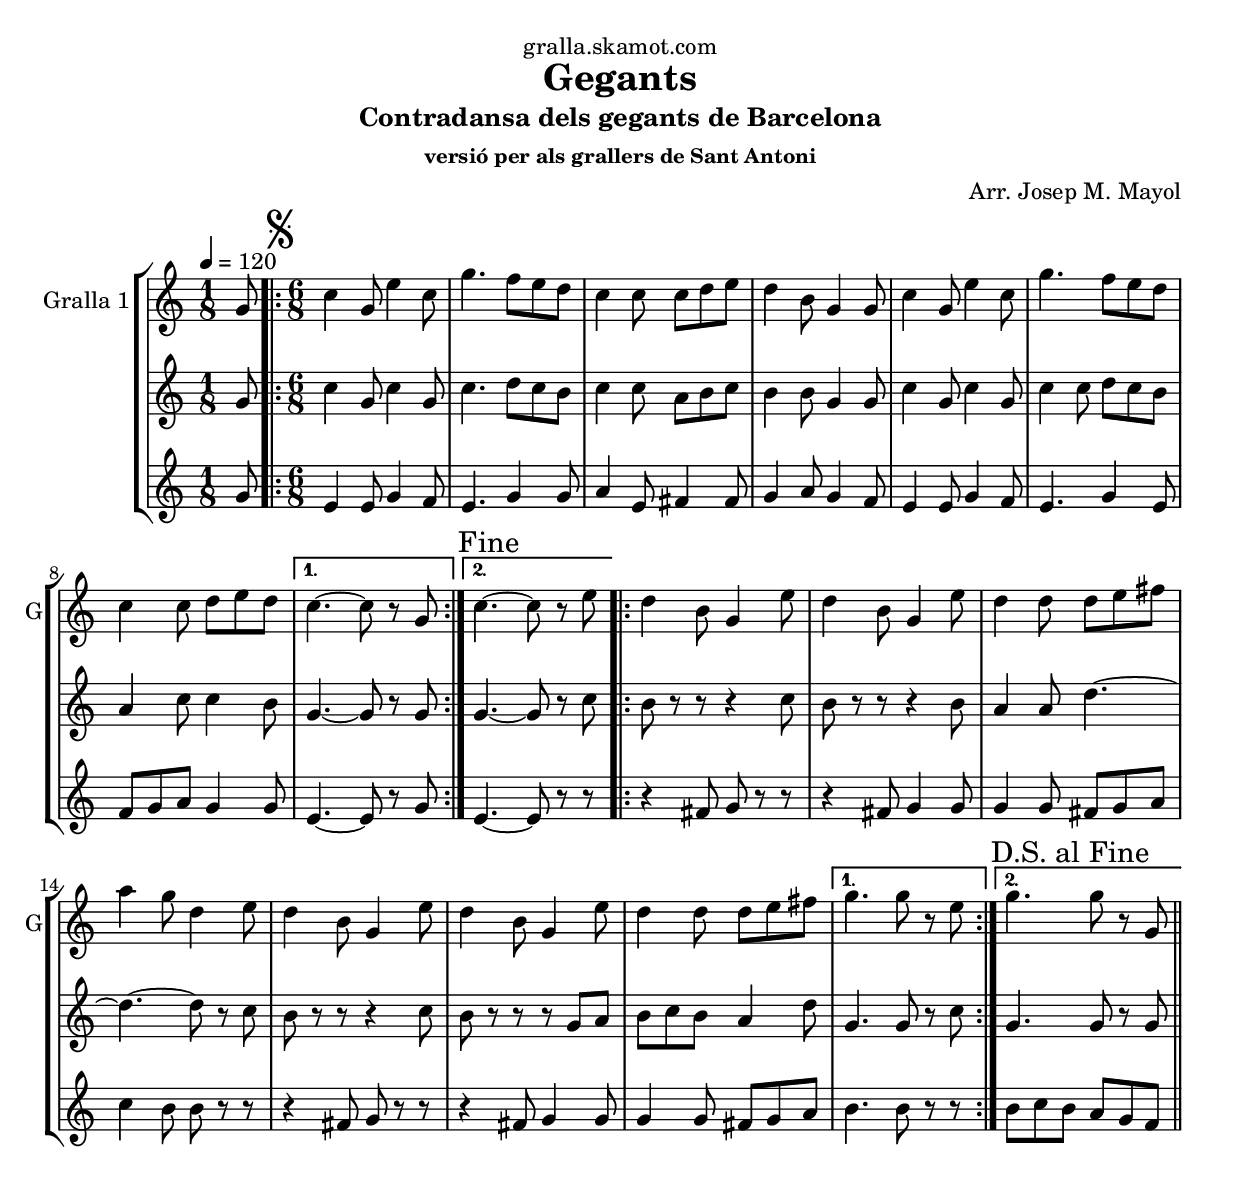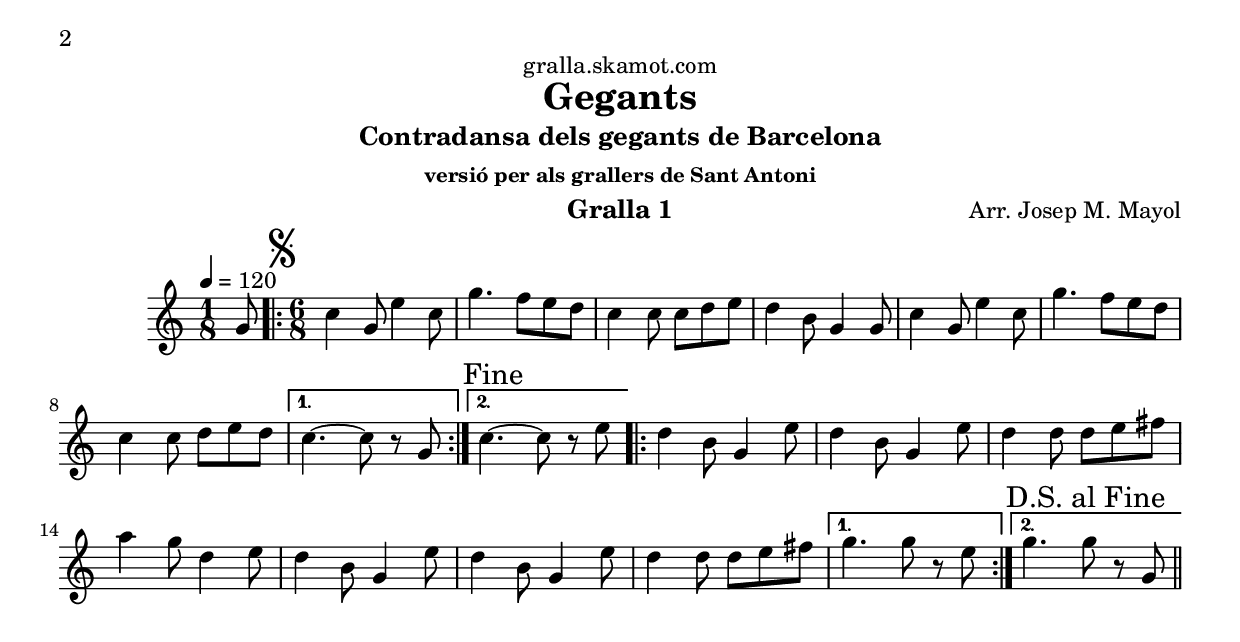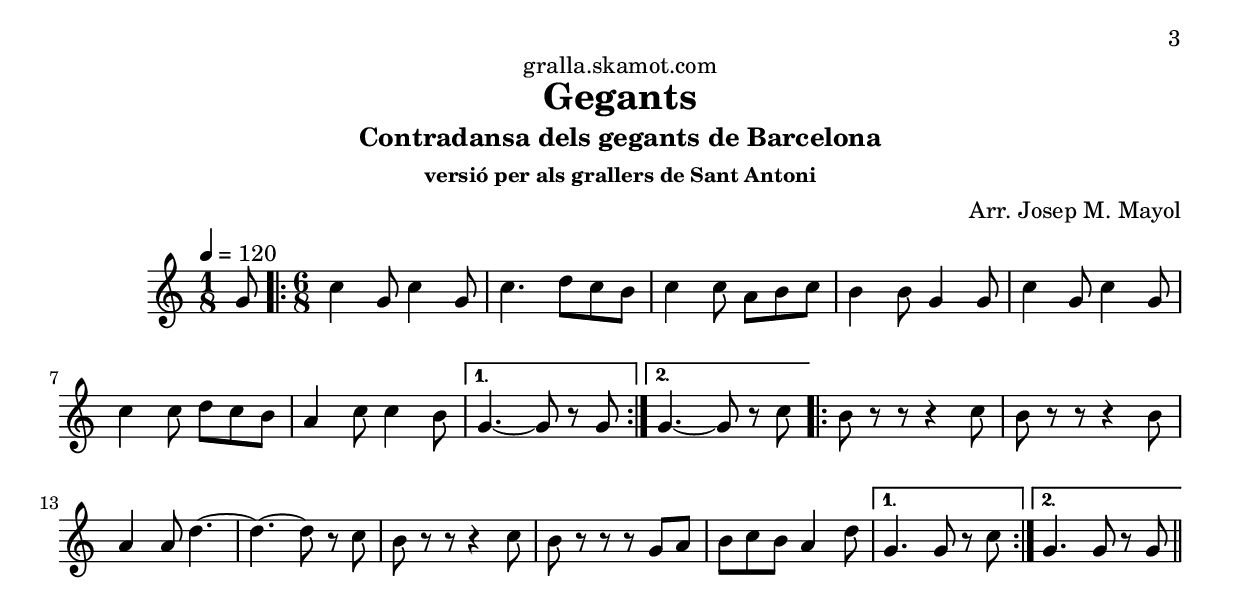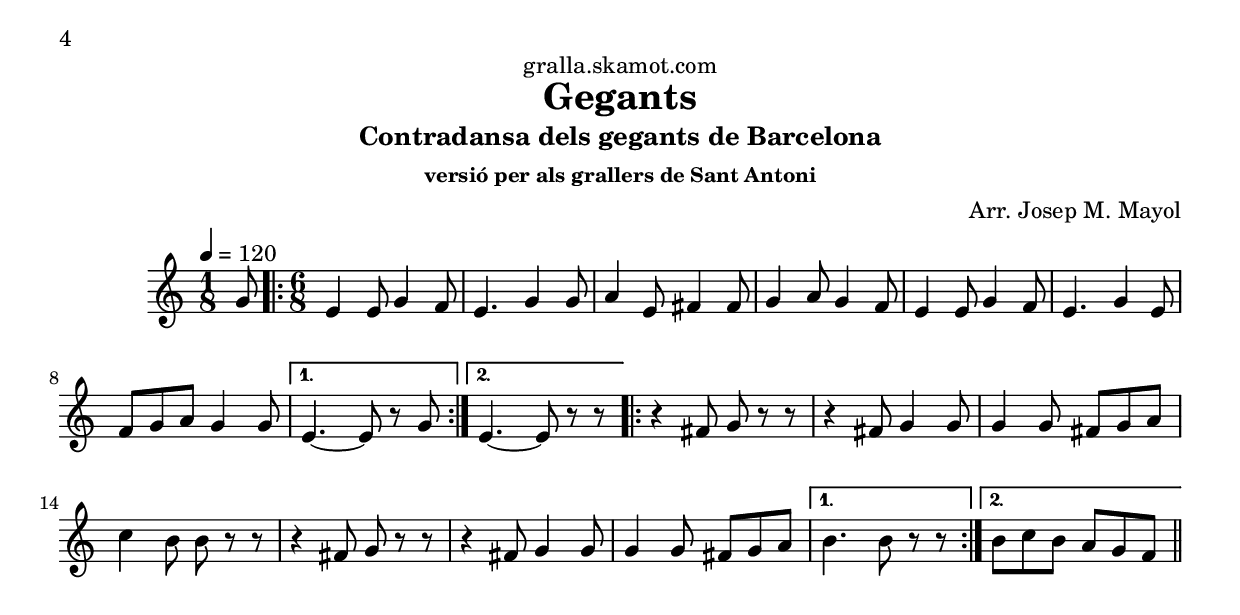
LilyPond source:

\version "2.16.2"

\header {
  dedication="gralla.skamot.com"
  title="Gegants"
  subtitle="Contradansa dels gegants de Barcelona"
  subsubtitle="versió per als grallers de Sant Antoni"
  poet=""
  meter=""
  piece=""
  composer="Arr. Josep M. Mayol"
  arranger=""
  opus=""
  instrument=""
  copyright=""
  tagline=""
}

liniaroAa =
\relative g'
{
  \tempo 4=120
  \clef treble
  \key c \major
  \time 1/8
  g8  |
  \time 6/8   \repeat volta 2 { \mark \markup {\musicglyph #"scripts.segno"} c4 g8 e'4 c8  |
  g'4. f8 e d  |
  c4 c8 c d e  |
  %05
  d4 b8 g4 g8  |
  c4 g8 e'4 c8  |
  g'4. f8 e d  |
  c4 c8 d e d }
  \alternative { { c4. ~ c8 r g }
  %10
  { \mark "Fine" c4. ~ c8 r e } }
  \repeat volta 2 { d4 b8 g4 e'8  |
  d4 b8 g4 e'8  |
  d4 d8 d e fis  |
  a4 g8 d4 e8  |
  %15
  d4 b8 g4 e'8  |
  d4 b8 g4 e'8  |
  d4 d8 d e fis }
  \alternative { { g4. g8 r e }
  { \mark "D.S. al Fine" g4. g8 r g, } } \bar "||"
}

liniaroAb =
\relative g'
{
  \tempo 4=120
  \clef treble
  \key c \major
  \time 1/8
  g8  |
  \time 6/8   \repeat volta 2 { c4 g8 c4 g8  |
  c4. d8 c b  |
  c4 c8 a b c  |
  %05
  b4 b8 g4 g8  |
  c4 g8 c4 g8  |
  c4 c8 d c b  |
  a4 c8 c4 b8 }
  \alternative { { g4. ~ g8 r g }
  %10
  { g4. ~ g8 r c } }
  \repeat volta 2 { b8 r r r4 c8  |
  b8 r r r4 b8  |
  a4 a8 d4. ~  |
  d4. ~ d8 r c  |
  %15
  b8 r r r4 c8  |
  b8 r r r g a  |
  b8 c b a4 d8 }
  \alternative { { g,4. g8 r c }
  { g4. g8 r g } } \bar "||"
}

liniaroAc =
\relative g'
{
  \tempo 4=120
  \clef treble
  \key c \major
  \time 1/8
  g8  |
  \time 6/8   \repeat volta 2 { e4 e8 g4 f8  |
  e4. g4 g8  |
  a4 e8 fis4 fis8  |
  %05
  g4 a8 g4 f8  |
  e4 e8 g4 f8  |
  e4. g4 e8  |
  f8 g a g4 g8 }
  \alternative { { e4. ~ e8 r g }
  %10
  { e4. ~ e8 r r } }
  \repeat volta 2 { r4 fis8 g r r  |
  r4 fis8 g4 g8  |
  g4 g8 fis g a  |
  c4 b8 b r r  |
  %15
  r4 fis8 g r r  |
  r4 fis8 g4 g8  |
  g4 g8 fis g a }
  \alternative { { b4. b8 r r }
  { b8 c b a g f } } \bar "||"
}

\bookpart {
  \score {
    \new StaffGroup {
      \override Score.RehearsalMark #'self-alignment-X = #LEFT
      <<
        \new Staff \with {instrumentName = #"Gralla 1" shortInstrumentName = #"G"} \liniaroAa
        \new Staff \with {instrumentName = #"" shortInstrumentName = #" "} \liniaroAb
        \new Staff \with {instrumentName = #"" shortInstrumentName = #" "} \liniaroAc
      >>
    }
    \layout {}
  }
  \score { \unfoldRepeats
    \new StaffGroup {
      \override Score.RehearsalMark #'self-alignment-X = #LEFT
      <<
        \new Staff \with {instrumentName = #"Gralla 1" shortInstrumentName = #"G"} \liniaroAa
        \new Staff \with {instrumentName = #"" shortInstrumentName = #" "} \liniaroAb
        \new Staff \with {instrumentName = #"" shortInstrumentName = #" "} \liniaroAc
      >>
    }
    \midi {
      \set Staff.midiInstrument = "oboe"
      \set DrumStaff.midiInstrument = "drums"
    }
  }
}

\bookpart {
  \header {instrument="Gralla 1"}
  \score {
    \new StaffGroup {
      \override Score.RehearsalMark #'self-alignment-X = #LEFT
      <<
        \new Staff \liniaroAa
      >>
    }
    \layout {}
  }
  \score { \unfoldRepeats
    \new StaffGroup {
      \override Score.RehearsalMark #'self-alignment-X = #LEFT
      <<
        \new Staff \liniaroAa
      >>
    }
    \midi {
      \set Staff.midiInstrument = "oboe"
      \set DrumStaff.midiInstrument = "drums"
    }
  }
}

\bookpart {
  \header {instrument=""}
  \score {
    \new StaffGroup {
      \override Score.RehearsalMark #'self-alignment-X = #LEFT
      <<
        \new Staff \liniaroAb
      >>
    }
    \layout {}
  }
  \score { \unfoldRepeats
    \new StaffGroup {
      \override Score.RehearsalMark #'self-alignment-X = #LEFT
      <<
        \new Staff \liniaroAb
      >>
    }
    \midi {
      \set Staff.midiInstrument = "oboe"
      \set DrumStaff.midiInstrument = "drums"
    }
  }
}

\bookpart {
  \header {instrument=""}
  \score {
    \new StaffGroup {
      \override Score.RehearsalMark #'self-alignment-X = #LEFT
      <<
        \new Staff \liniaroAc
      >>
    }
    \layout {}
  }
  \score { \unfoldRepeats
    \new StaffGroup {
      \override Score.RehearsalMark #'self-alignment-X = #LEFT
      <<
        \new Staff \liniaroAc
      >>
    }
    \midi {
      \set Staff.midiInstrument = "oboe"
      \set DrumStaff.midiInstrument = "drums"
    }
  }
}

